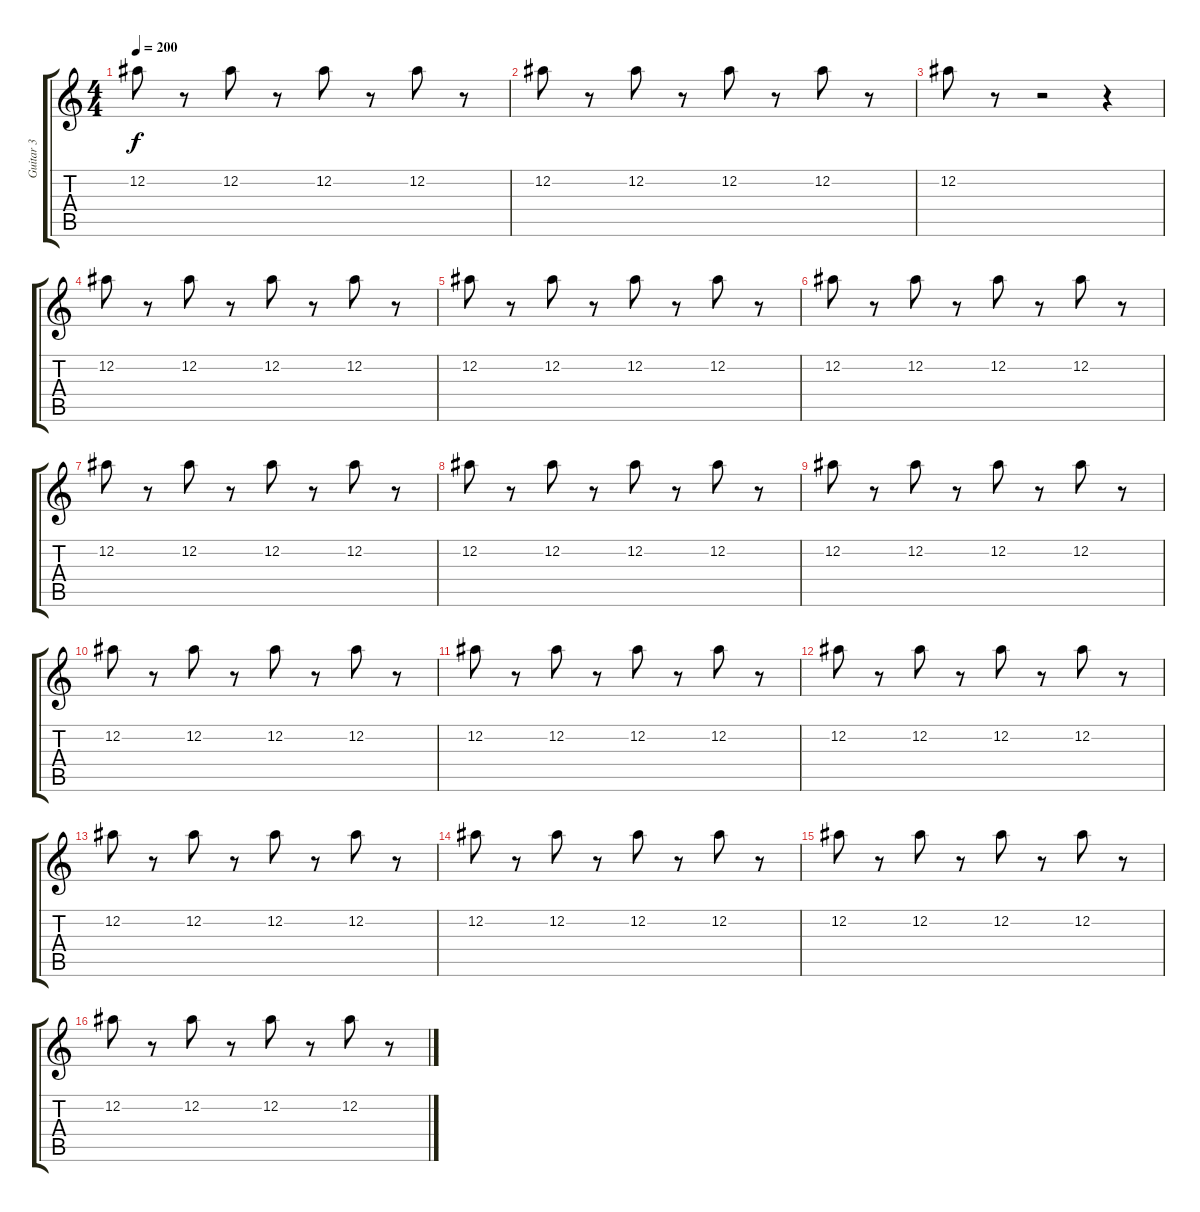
\track ("Guitar 3" "Guitar 3") {instrument overdrivenguitar}
\staff {score tabs}
\tuning (Eb4 Bb3 Gb3 Db3 Ab2 Eb2) {hide}
\ts (4 4)
\tempo 200
\clef g2
\ks c
12.2.8{dy f} r.8 12.2.8 r.8 12.2.8 r.8 12.2.8 r.8 |
12.2.8 r.8 12.2.8 r.8 12.2.8 r.8 12.2.8 r.8 |
12.2.8 r.8 r.2 r.4 |
12.2.8 r.8 12.2.8 r.8 12.2.8 r.8 12.2.8 r.8 |
12.2.8 r.8 12.2.8 r.8 12.2.8 r.8 12.2.8 r.8 |
12.2.8 r.8 12.2.8 r.8 12.2.8 r.8 12.2.8 r.8 |
12.2.8 r.8 12.2.8 r.8 12.2.8 r.8 12.2.8 r.8 |
12.2.8 r.8 12.2.8 r.8 12.2.8 r.8 12.2.8 r.8 |
12.2.8 r.8 12.2.8 r.8 12.2.8 r.8 12.2.8 r.8 |
12.2.8 r.8 12.2.8 r.8 12.2.8 r.8 12.2.8 r.8 |
12.2.8 r.8 12.2.8 r.8 12.2.8 r.8 12.2.8 r.8 |
12.2.8 r.8 12.2.8 r.8 12.2.8 r.8 12.2.8 r.8 |
12.2.8 r.8 12.2.8 r.8 12.2.8 r.8 12.2.8 r.8 |
12.2.8 r.8 12.2.8 r.8 12.2.8 r.8 12.2.8 r.8 |
12.2.8 r.8 12.2.8 r.8 12.2.8 r.8 12.2.8 r.8 |
12.2.8 r.8 12.2.8 r.8 12.2.8 r.8 12.2.8 r.8
